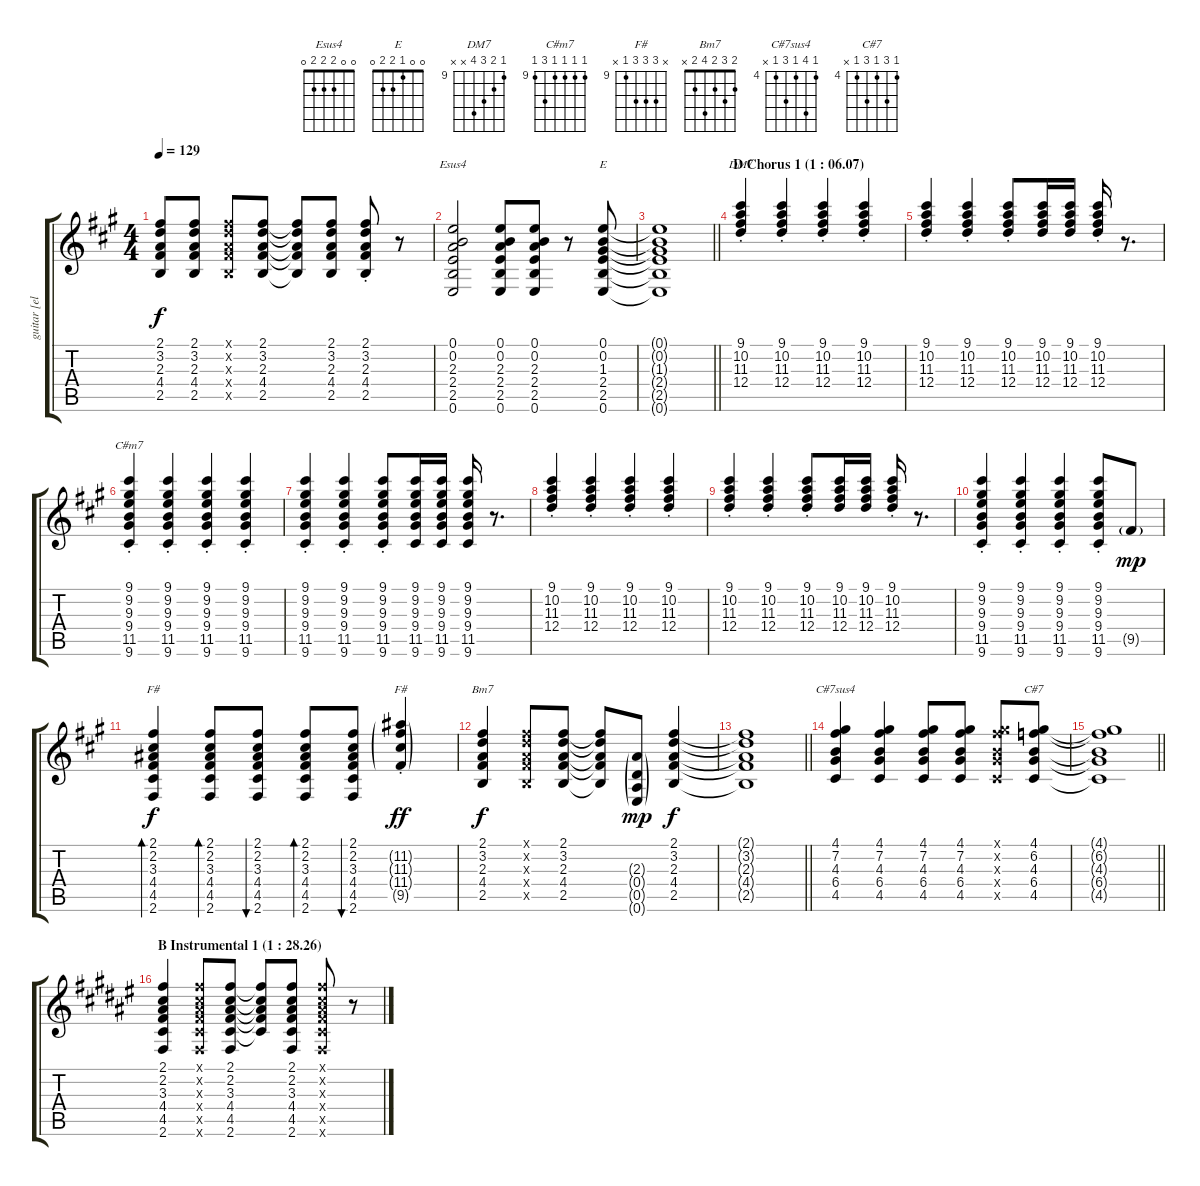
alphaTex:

\track ("guitar [electric]" "guitar [el") {instrument acousticguitarsteel}
\staff {score tabs}
\tuning (E4 B3 G3 D3 A2 E2) {hide}
\chord ("Esus4" 0 0 2 2 2 0)
\chord ("E" 0 0 1 2 2 0)
\chord ("DM7" 9 10 11 12 x x) {firstfret 9}
\chord ("C#m7" 9 9 9 9 11 9) {firstfret 9}
\chord ("F#" 2 2 3 4 4 2)
\chord ("F#" x 11 11 11 9 x) {firstfret 9}
\chord ("Bm7" 2 3 2 4 2 x)
\chord ("C#7sus4" 4 7 4 6 4 x) {firstfret 4}
\chord ("C#7" 4 6 4 6 4 x) {firstfret 4}
\ts (4 4)
\tempo 129
\clef g2
\ks a
(2.1{t} 3.2{t} 2.3{t} 4.4{t} 2.5{t}).8{dy f} (2.1 3.2 2.3 4.4 2.5).8 (2.1{x} 3.2{x} 2.3{x} 4.4{x} 2.5{x}).8 (2.1 3.2 2.3 4.4 2.5).8 (2.1{t} 3.2{t} 2.3{t} 4.4{t} 2.5{t}).8 (2.1 3.2 2.3 4.4 2.5).8 (2.1{st} 3.2{st} 2.3{st} 4.4{st} 2.5{st}).8 r.8 |
(0.1 0.2 2.3 2.4 2.5 0.6).2{ch "Esus4"} (0.1 0.2 2.3 2.4 2.5 0.6).8 (0.1 0.2 2.3 2.4 2.5 0.6).8 r.8 (0.1 0.2 1.3 2.4 2.5 0.6).8{ch "E"} |
\barLineRight lightlight
(0.1{t} 0.2{t} 1.3{t} 2.4{t} 2.5{t} 0.6{t}).1 |
\section ("" "D Chorus 1 (1 : 06.07)")
(9.1{st} 10.2{st} 11.3{st} 12.4{st}).4{ch "DM7" beam Up} (9.1{st} 10.2{st} 11.3{st} 12.4{st}).4{beam Up} (9.1{st} 10.2{st} 11.3{st} 12.4{st}).4{beam Up} (9.1{st} 10.2{st} 11.3{st} 12.4{st}).4{beam Up} |
(9.1{st} 10.2{st} 11.3{st} 12.4{st}).4{beam Up} (9.1{st} 10.2{st} 11.3{st} 12.4{st}).4{beam Up} (9.1{st} 10.2{st} 11.3{st} 12.4{st}).8{beam Up} (9.1 10.2 11.3 12.4).16{beam Up} (9.1 10.2 11.3 12.4).16{beam Up} (9.1 10.2 11.3 12.4{st}).16{beam Up} r.8{d} |
(9.1{st} 9.2{st} 9.3{st} 9.4{st} 11.5{st} 9.6{st}).4{ch "C#m7" beam Up} (9.1{st} 9.2{st} 9.3{st} 9.4{st} 11.5{st} 9.6{st}).4{beam Up} (9.1{st} 9.2{st} 9.3{st} 9.4{st} 11.5{st} 9.6{st}).4{beam Up} (9.1{st} 9.2{st} 9.3{st} 9.4{st} 11.5{st} 9.6{st}).4{beam Up} |
(9.1{st} 9.2{st} 9.3{st} 9.4{st} 11.5{st} 9.6{st}).4{beam Up} (9.1{st} 9.2{st} 9.3{st} 9.4{st} 11.5{st} 9.6{st}).4{beam Up} (9.1{st} 9.2{st} 9.3{st} 9.4{st} 11.5{st} 9.6{st}).8{beam Up} (9.1 9.2 9.3 9.4 11.5 9.6).16{beam Up} (9.1 9.2 9.3 9.4 11.5 9.6).16{beam Up} (9.1 9.2 9.3 9.4 11.5 9.6).16{beam Up} r.8{d} |
(9.1{st} 10.2{st} 11.3{st} 12.4{st}).4{beam Up} (9.1{st} 10.2{st} 11.3{st} 12.4{st}).4{beam Up} (9.1{st} 10.2{st} 11.3{st} 12.4{st}).4{beam Up} (9.1{st} 10.2{st} 11.3{st} 12.4{st}).4{beam Up} |
(9.1{st} 10.2{st} 11.3{st} 12.4{st}).4{beam Up} (9.1{st} 10.2{st} 11.3{st} 12.4{st}).4{beam Up} (9.1{st} 10.2{st} 11.3{st} 12.4{st}).8{beam Up} (9.1 10.2 11.3 12.4).16{beam Up} (9.1 10.2 11.3 12.4).16{beam Up} (9.1 10.2 11.3 12.4{st}).16{beam Up} r.8{d} |
(9.1{st} 9.2{st} 9.3{st} 9.4{st} 11.5{st} 9.6{st}).4{beam Up} (9.1{st} 9.2{st} 9.3{st} 9.4{st} 11.5{st} 9.6{st}).4{beam Up} (9.1{st} 9.2{st} 9.3{st} 9.4{st} 11.5{st} 9.6{st}).4{beam Up} (9.1{st} 9.2{st} 9.3{st} 9.4{st} 11.5{st} 9.6{st}).8{beam Up} 9.5{g}.8{dy mp beam Up} |
(2.1 2.2 3.3 4.4 4.5 2.6).4{bd 30 ch "F#" dy f} (2.1 2.2 3.3 4.4 4.5 2.6).8{bd 30} (2.1 2.2 3.3 4.4 4.5 2.6).8{bu 30} (2.1 2.2 3.3 4.4 4.5 2.6).8{bd 30} (2.1 2.2 3.3 4.4 4.5 2.6).8{bu 30} (11.2{g} 11.3{g st} 11.4{g st} 9.5{g st}).4{ch "F#" dy ff beam Up} |
(2.1 3.2 2.3 4.4 2.5).4{ch "Bm7" dy f} (2.1{x} 3.2{x} 2.3{x} 4.4{x} 2.5{x}).8 (2.1 3.2 2.3 4.4 2.5).8 (2.1{t} 3.2{t} 2.3{t} 4.4{t} 2.5{t}).8 (2.3{g} 0.4{g} 0.5{g} 0.6{g}).8{dy mp} (2.1 3.2 2.3 4.4 2.5).4{dy f} |
\barLineRight lightlight
(2.1{t} 3.2{t} 2.3{t} 4.4{t} 2.5{t}).1 |
(4.1 7.2 4.3 6.4 4.5).4{ch "C#7sus4" beam Up} (4.1 7.2 4.3 6.4 4.5).4{beam Up} (4.1 7.2 4.3 6.4 4.5).8{beam Up} (4.1 7.2 4.3 6.4 4.5).8{beam Up} (4.1{x} 7.2{x} 4.3{x} 6.4{x} 4.5{x}).8{beam Up} (4.1 6.2 4.3 6.4 4.5).8{ch "C#7" beam Up} |
\barLineRight lightlight
(4.1{t} 6.2{t} 4.3{t} 6.4{t} 4.5{t}).1 |
\section ("" "B Instrumental 1 (1 : 28.26)")
\ks f#
(2.1 2.2 3.3 4.4 4.5 2.6).4 (2.1{x} 2.2{x} 3.3{x} 4.4{x} 4.5{x} 2.6{x}).8 (2.1 2.2 3.3 4.4 4.5 2.6).8 (2.1{t} 2.2{t} 3.3{t} 4.4{t} 4.5{t}).8 (2.1 2.2 3.3 4.4 4.5 2.6).8 (2.1{x} 2.2{x} 3.3{x} 4.4{x} 4.5{x} 2.6{x}).8 r.8
